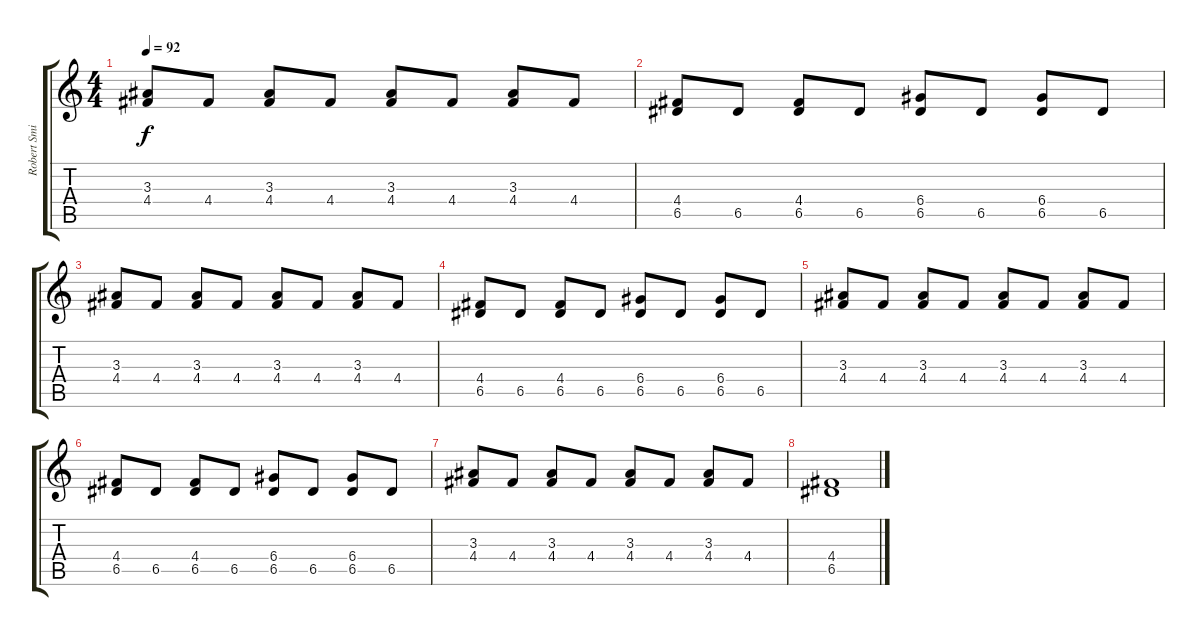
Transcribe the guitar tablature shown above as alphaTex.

\track ("Robert Smith " "Robert Smi") {instrument acousticguitarnylon}
\staff {score tabs}
\tuning (E4 B3 G3 D3 A2 E2) {hide}
\ts (4 4)
\tempo 92
\clef g2
\ks c
(3.3 4.4).8{dy f} 4.4.8 (3.3 4.4).8 4.4.8 (3.3 4.4).8 4.4.8 (3.3 4.4).8 4.4.8 |
(4.4 6.5).8 6.5.8 (4.4 6.5).8 6.5.8 (6.4 6.5).8 6.5.8 (6.4 6.5).8 6.5.8 |
(3.3 4.4).8 4.4.8 (3.3 4.4).8 4.4.8 (3.3 4.4).8 4.4.8 (3.3 4.4).8 4.4.8 |
(4.4 6.5).8 6.5.8 (4.4 6.5).8 6.5.8 (6.4 6.5).8 6.5.8 (6.4 6.5).8 6.5.8 |
(3.3 4.4).8 4.4.8 (3.3 4.4).8 4.4.8 (3.3 4.4).8 4.4.8 (3.3 4.4).8 4.4.8 |
(4.4 6.5).8 6.5.8 (4.4 6.5).8 6.5.8 (6.4 6.5).8 6.5.8 (6.4 6.5).8 6.5.8 |
(3.3 4.4).8 4.4.8 (3.3 4.4).8 4.4.8 (3.3 4.4).8 4.4.8 (3.3 4.4).8 4.4.8 |
(4.4 6.5).1
